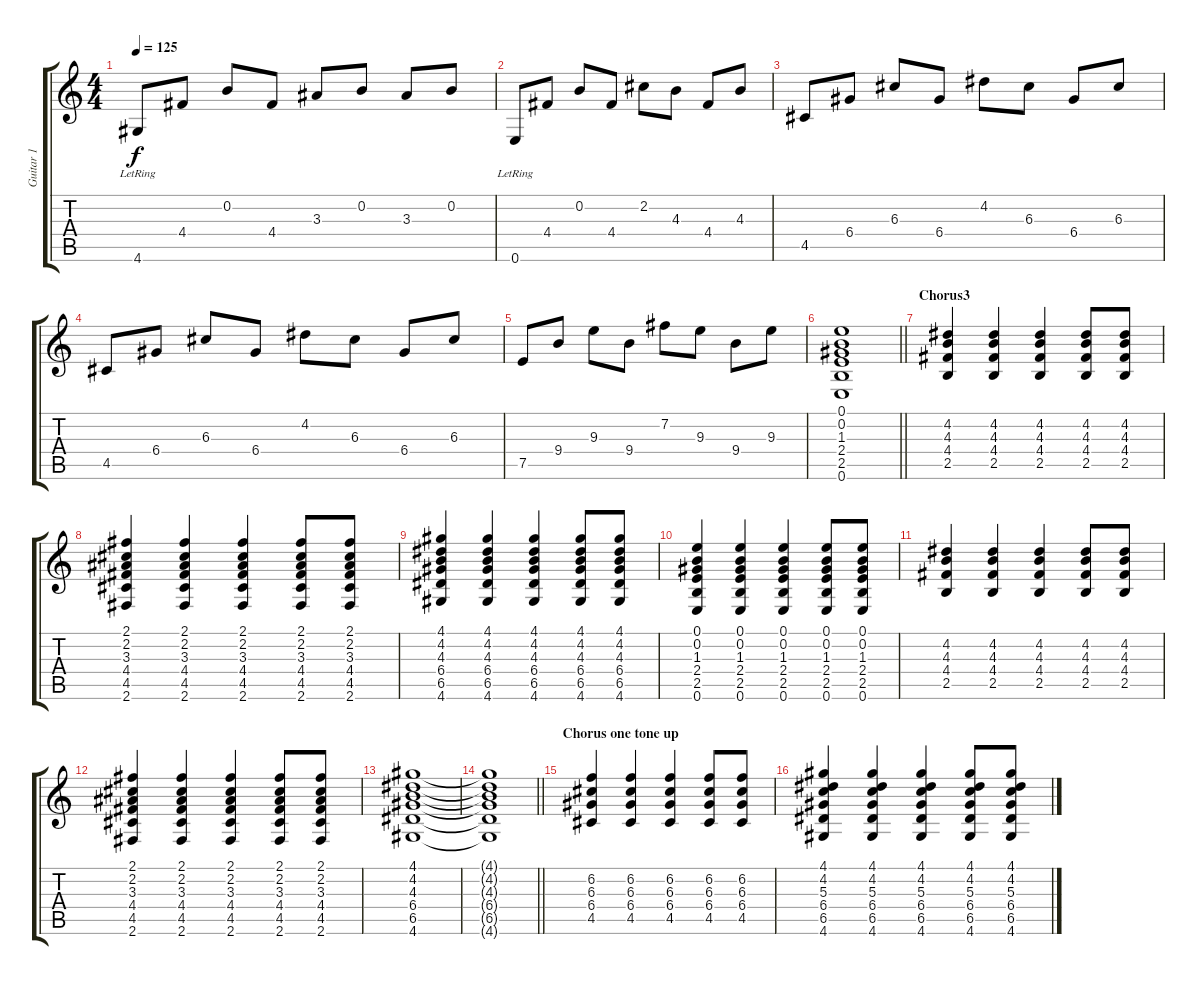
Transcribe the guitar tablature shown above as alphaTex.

\track ("Guitar 1" "Guitar 1") {instrument acousticguitarsteel}
\staff {score tabs}
\tuning (E4 B3 G3 D3 A2 E2) {hide}
\ts (4 4)
\tempo 125
\clef g2
\ks c
4.6{lr}.8{dy f} 4.4.8 0.2.8 4.4.8 3.3.8 0.2.8 3.3.8 0.2.8 |
0.6{lr}.8 4.4.8 0.2.8 4.4.8 2.2.8 4.3.8 4.4.8 4.3.8 |
4.5.8 6.4.8 6.3.8 6.4.8 4.2.8 6.3.8 6.4.8 6.3.8 |
4.5.8 6.4.8 6.3.8 6.4.8 4.2.8 6.3.8 6.4.8 6.3.8 |
7.5.8 9.4.8 9.3.8 9.4.8 7.2.8 9.3.8 9.4.8 9.3.8 |
\barLineRight lightlight
(0.1 0.2 1.3 2.4 2.5 0.6).1 |
\section ("" "Chorus3")
(4.2 4.3 4.4 2.5).4 (4.2 4.3 4.4 2.5).4 (4.2 4.3 4.4 2.5).4 (4.2 4.3 4.4 2.5).8 (4.2 4.3 4.4 2.5).8 |
(2.1 2.2 3.3 4.4 4.5 2.6).4 (2.1 2.2 3.3 4.4 4.5 2.6).4 (2.1 2.2 3.3 4.4 4.5 2.6).4 (2.1 2.2 3.3 4.4 4.5 2.6).8 (2.1 2.2 3.3 4.4 4.5 2.6).8 |
(4.1 4.2 4.3 6.4 6.5 4.6).4 (4.1 4.2 4.3 6.4 6.5 4.6).4 (4.1 4.2 4.3 6.4 6.5 4.6).4 (4.1 4.2 4.3 6.4 6.5 4.6).8 (4.1 4.2 4.3 6.4 6.5 4.6).8 |
(0.1 0.2 1.3 2.4 2.5 0.6).4 (0.1 0.2 1.3 2.4 2.5 0.6).4 (0.1 0.2 1.3 2.4 2.5 0.6).4 (0.1 0.2 1.3 2.4 2.5 0.6).8 (0.1 0.2 1.3 2.4 2.5 0.6).8 |
(4.2 4.3 4.4 2.5).4 (4.2 4.3 4.4 2.5).4 (4.2 4.3 4.4 2.5).4 (4.2 4.3 4.4 2.5).8 (4.2 4.3 4.4 2.5).8 |
(2.1 2.2 3.3 4.4 4.5 2.6).4 (2.1 2.2 3.3 4.4 4.5 2.6).4 (2.1 2.2 3.3 4.4 4.5 2.6).4 (2.1 2.2 3.3 4.4 4.5 2.6).8 (2.1 2.2 3.3 4.4 4.5 2.6).8 |
(4.1 4.2 4.3 6.4 6.5 4.6).1 |
\barLineRight lightlight
(4.1{t} 4.2{t} 4.3{t} 6.4{t} 6.5{t} 4.6{t}).1 |
\section ("" "Chorus one tone up")
(6.2 6.3 6.4 4.5).4 (6.2 6.3 6.4 4.5).4 (6.2 6.3 6.4 4.5).4 (6.2 6.3 6.4 4.5).8 (6.2 6.3 6.4 4.5).8 |
(4.1 4.2 5.3 6.4 6.5 4.6).4 (4.1 4.2 5.3 6.4 6.5 4.6).4 (4.1 4.2 5.3 6.4 6.5 4.6).4 (4.1 4.2 5.3 6.4 6.5 4.6).8 (4.1 4.2 5.3 6.4 6.5 4.6).8
